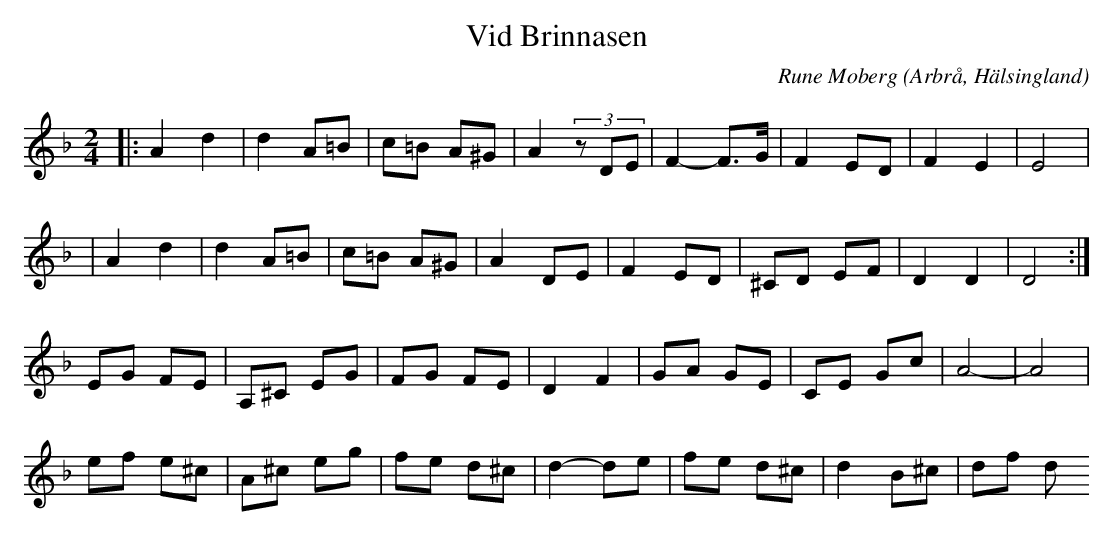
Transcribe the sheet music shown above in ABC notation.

X:1
T:Vid Brinnasen
C: Rune Moberg
O:Arbrå, Hälsingland
M:2/4
L:1/8
K:Dm
|:A2 d2|d2 A=B|c=B A^G|A2 (3zDE| F2-F>G| F2 ED|F2 E2|E4|
| A2 d2|d2 A=B|c=B A^G|A2 DE|F2 ED|^CD EF|D2 D2|D4:|
EG FE|A,^C EG|FG FE|D2 F2|GA GE|CE Gc|A4-|A4|
ef e^c|A^c eg|fe d^c|d2-de|fe d^c| d2 B^c|df d
